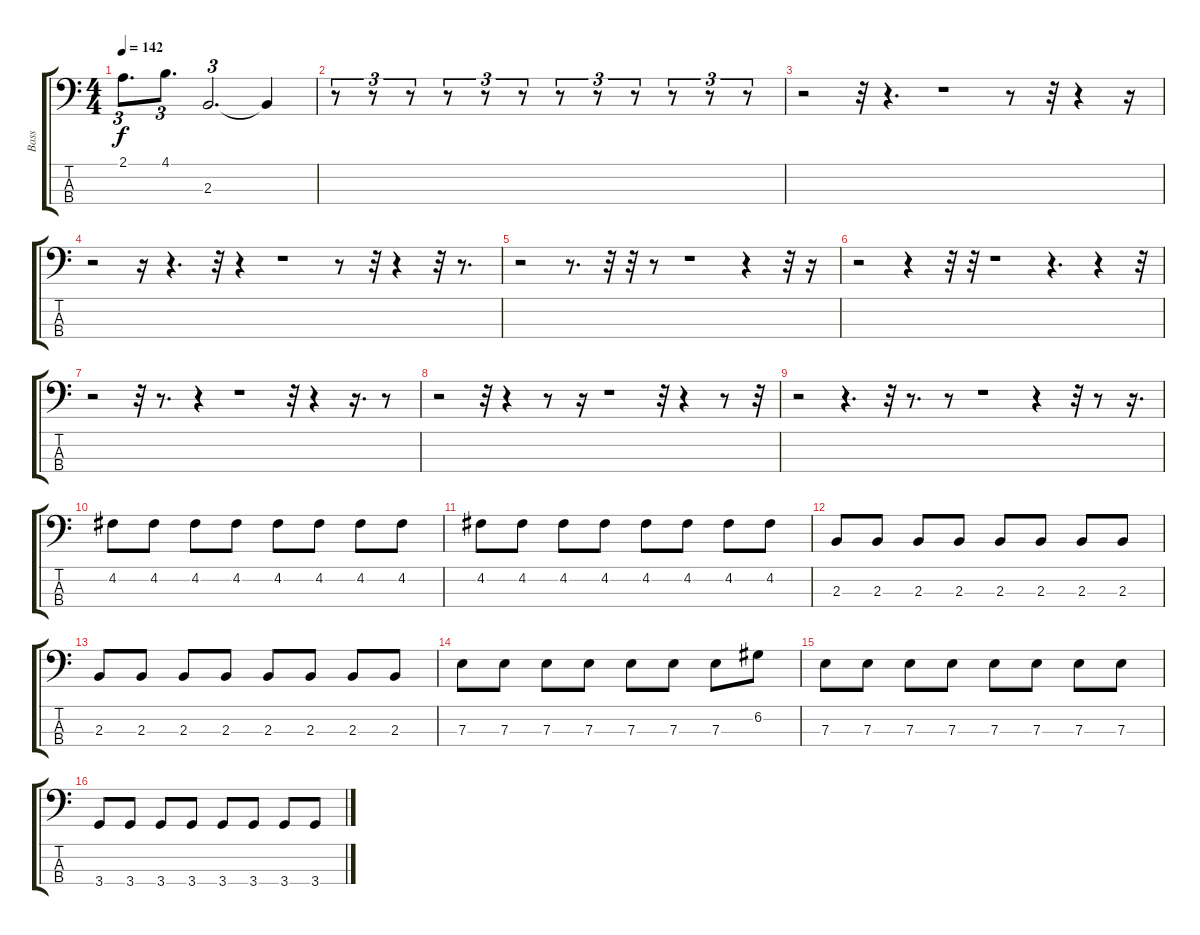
\track ("Bass" "Bass") {instrument electricbassfinger}
\staff {score tabs}
\tuning (G2 D2 A1 E1) {hide}
\ts (4 4)
\tempo 142
\clef f4
\ks c
2.1.8{d tu (3 2) dy f} 4.1.8{d tu (3 2)} 2.3.2{d tu (3 2)} 2.3{t}.4 |
r.8{tu (3 2)} r.8{tu (3 2)} r.8{tu (3 2)} r.8{tu (3 2)} r.8{tu (3 2)} r.8{tu (3 2)} r.8{tu (3 2)} r.8{tu (3 2)} r.8{tu (3 2)} r.8{tu (3 2)} r.8{tu (3 2)} r.8{tu (3 2)} |
r.2 r.32 r.4{d} r.1 r.8 r.32 r.4 r.16 |
r.2 r.16 r.4{d} r.32 r.4 r.1 r.8 r.32 r.4 r.32 r.8{d} |
r.2 r.8{d} r.32 r.32 r.8 r.1 r.4 r.32 r.16 |
r.2 r.4 r.32 r.32 r.1 r.4{d} r.4 r.32 |
r.2 r.32 r.8{d} r.4 r.1 r.32 r.4 r.16{d} r.8 |
r.2 r.32 r.4 r.8 r.16 r.1 r.32 r.4 r.8 r.32 |
r.2 r.4{d} r.32 r.8{d} r.8 r.1 r.4 r.32 r.8 r.16{d} |
4.2.8 4.2.8 4.2.8 4.2.8 4.2.8 4.2.8 4.2.8 4.2.8 |
4.2.8 4.2.8 4.2.8 4.2.8 4.2.8 4.2.8 4.2.8 4.2.8 |
2.3.8 2.3.8 2.3.8 2.3.8 2.3.8 2.3.8 2.3.8 2.3.8 |
2.3.8 2.3.8 2.3.8 2.3.8 2.3.8 2.3.8 2.3.8 2.3.8 |
7.3.8 7.3.8 7.3.8 7.3.8 7.3.8 7.3.8 7.3.8 6.2.8 |
7.3.8 7.3.8 7.3.8 7.3.8 7.3.8 7.3.8 7.3.8 7.3.8 |
3.4.8 3.4.8 3.4.8 3.4.8 3.4.8 3.4.8 3.4.8 3.4.8
